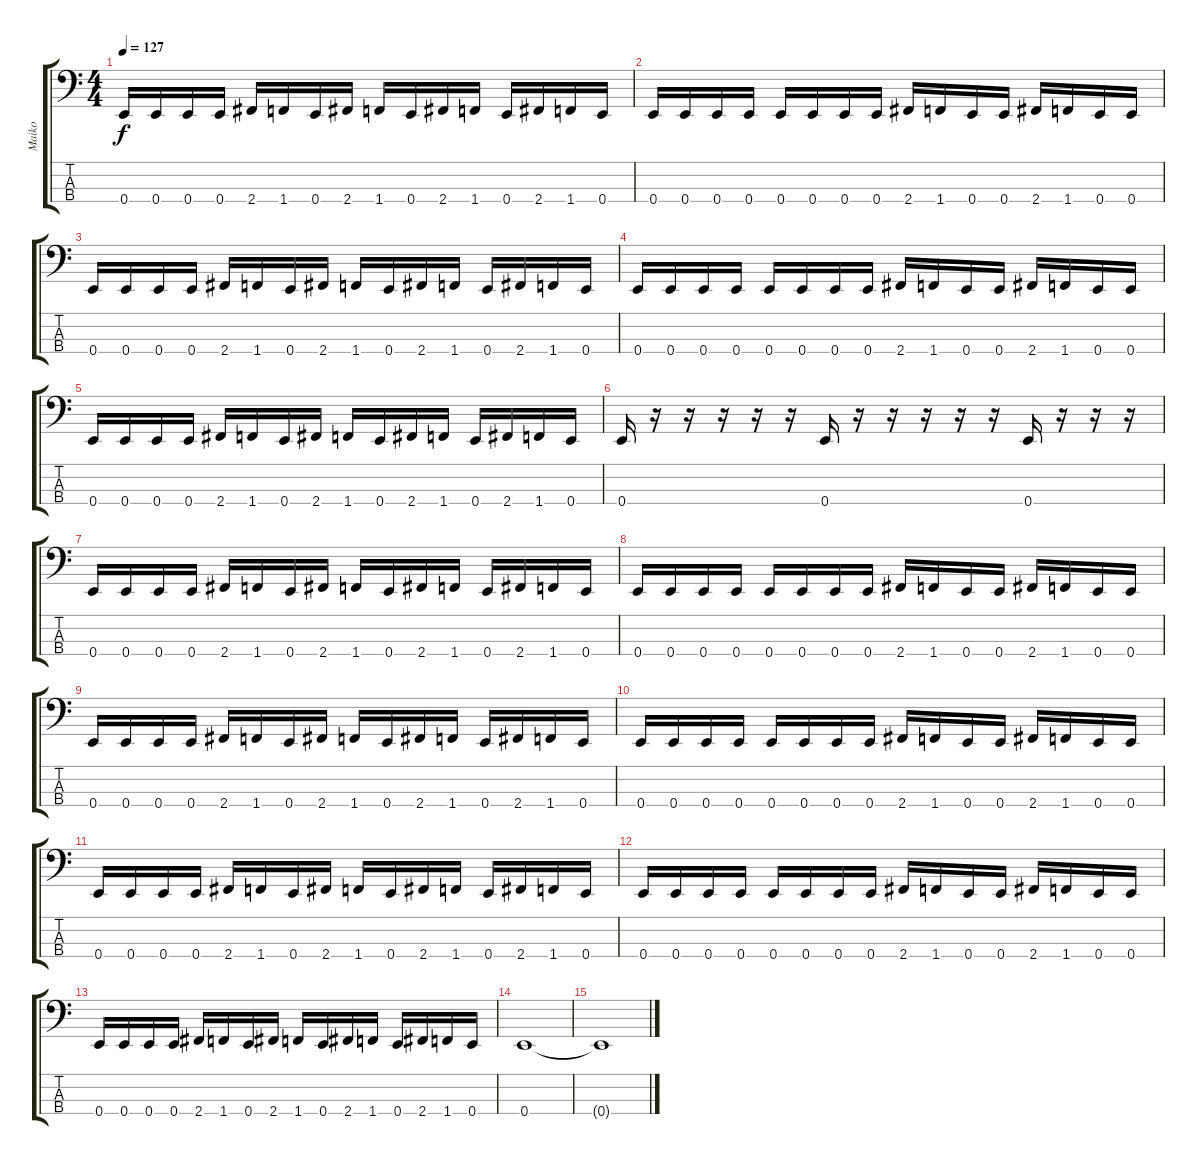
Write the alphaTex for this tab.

\track ("Maiko" "Maiko") {instrument electricbassfinger}
\staff {score tabs}
\tuning (G2 D2 A1 E1) {hide}
\ts (4 4)
\tempo 127
\clef f4
\ks c
0.4.16{dy f} 0.4.16 0.4.16 0.4.16 2.4.16 1.4.16 0.4.16 2.4.16 1.4.16 0.4.16 2.4.16 1.4.16 0.4.16 2.4.16 1.4.16 0.4.16 |
0.4.16 0.4.16 0.4.16 0.4.16 0.4.16 0.4.16 0.4.16 0.4.16 2.4.16 1.4.16 0.4.16 0.4.16 2.4.16 1.4.16 0.4.16 0.4.16 |
0.4.16 0.4.16 0.4.16 0.4.16 2.4.16 1.4.16 0.4.16 2.4.16 1.4.16 0.4.16 2.4.16 1.4.16 0.4.16 2.4.16 1.4.16 0.4.16 |
0.4.16 0.4.16 0.4.16 0.4.16 0.4.16 0.4.16 0.4.16 0.4.16 2.4.16 1.4.16 0.4.16 0.4.16 2.4.16 1.4.16 0.4.16 0.4.16 |
0.4.16 0.4.16 0.4.16 0.4.16 2.4.16 1.4.16 0.4.16 2.4.16 1.4.16 0.4.16 2.4.16 1.4.16 0.4.16 2.4.16 1.4.16 0.4.16 |
0.4.16 r.16 r.16 r.16 r.16 r.16 0.4.16 r.16 r.16 r.16 r.16 r.16 0.4.16 r.16 r.16 r.16 |
0.4.16 0.4.16 0.4.16 0.4.16 2.4.16 1.4.16 0.4.16 2.4.16 1.4.16 0.4.16 2.4.16 1.4.16 0.4.16 2.4.16 1.4.16 0.4.16 |
0.4.16 0.4.16 0.4.16 0.4.16 0.4.16 0.4.16 0.4.16 0.4.16 2.4.16 1.4.16 0.4.16 0.4.16 2.4.16 1.4.16 0.4.16 0.4.16 |
0.4.16 0.4.16 0.4.16 0.4.16 2.4.16 1.4.16 0.4.16 2.4.16 1.4.16 0.4.16 2.4.16 1.4.16 0.4.16 2.4.16 1.4.16 0.4.16 |
0.4.16 0.4.16 0.4.16 0.4.16 0.4.16 0.4.16 0.4.16 0.4.16 2.4.16 1.4.16 0.4.16 0.4.16 2.4.16 1.4.16 0.4.16 0.4.16 |
0.4.16 0.4.16 0.4.16 0.4.16 2.4.16 1.4.16 0.4.16 2.4.16 1.4.16 0.4.16 2.4.16 1.4.16 0.4.16 2.4.16 1.4.16 0.4.16 |
0.4.16 0.4.16 0.4.16 0.4.16 0.4.16 0.4.16 0.4.16 0.4.16 2.4.16 1.4.16 0.4.16 0.4.16 2.4.16 1.4.16 0.4.16 0.4.16 |
0.4.16 0.4.16 0.4.16 0.4.16 2.4.16 1.4.16 0.4.16 2.4.16 1.4.16 0.4.16 2.4.16 1.4.16 0.4.16 2.4.16 1.4.16 0.4.16 |
0.4.1 |
0.4{t}.1
